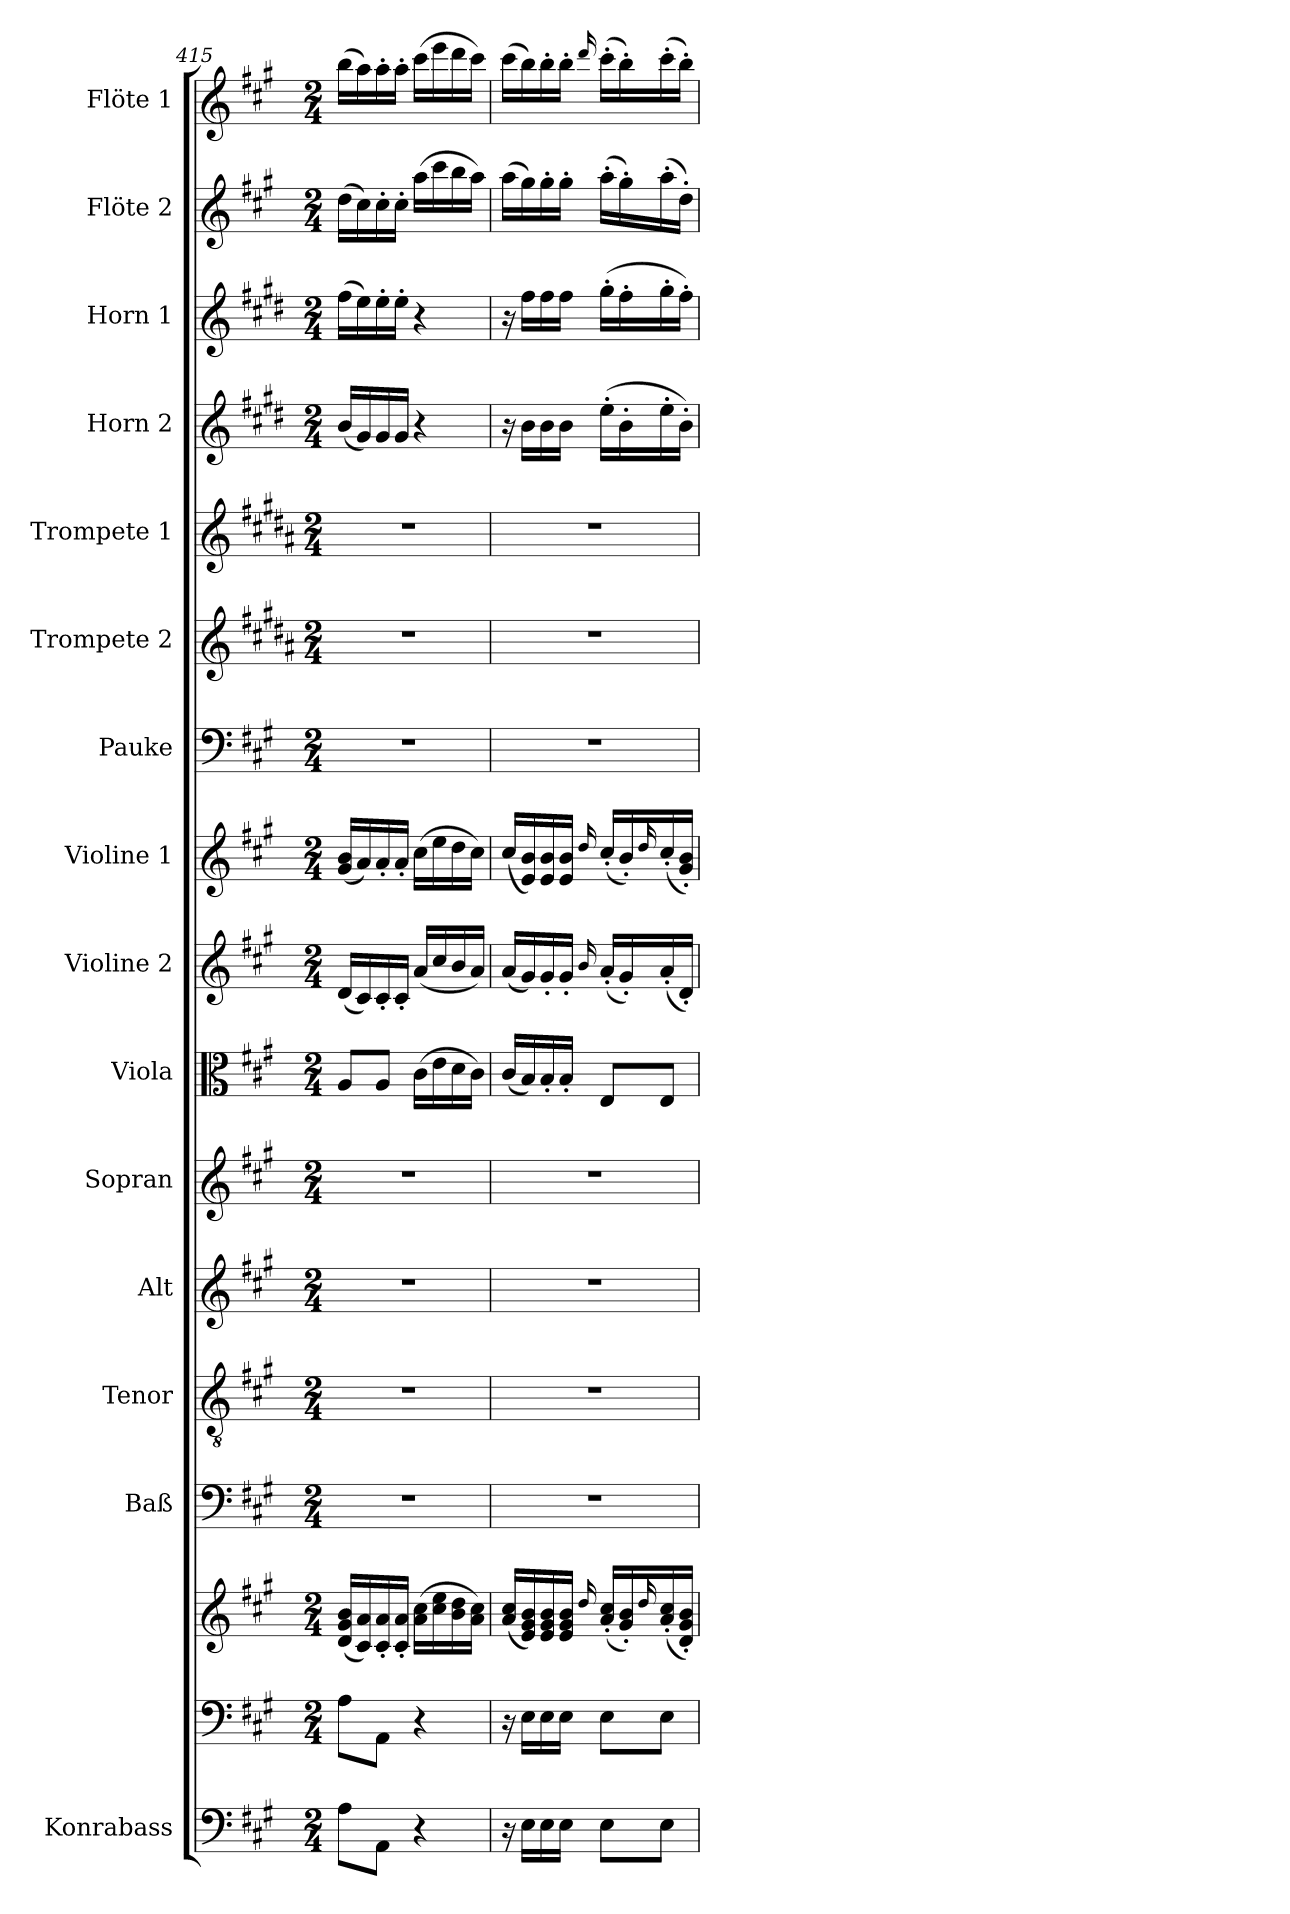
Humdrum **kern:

**kern	**kern	**kern	**kern	**kern	**kern	**kern	**kern	**kern	**kern	**kern	**kern	**kern	**kern	**kern	**kern	**kern
*part16	*part15	*part15	*part14	*part13	*part12	*part11	*part10	*part9	*part8	*part7	*part6	*part5	*part4	*part3	*part2	*part1
*staff17	*staff16	*staff15	*staff14	*staff13	*staff12	*staff11	*staff10	*staff9	*staff8	*staff7	*staff6	*staff5	*staff4	*staff3	*staff2	*staff1
*I"Konrabass	*	*	*I"Baß	*I"Tenor	*I"Alt	*I"Sopran	*I"Viola	*I"Violine 2	*I"Violine 1	*I"Pauke	*I"Trompete 2	*I"Trompete 1	*I"Horn 2	*I"Horn 1	*I"Flöte 2	*I"Flöte 1
*I'Kb.	*	*	*I'Baß	*I'Ten	*I'Alt	*I'Sop	*I'Vla.	*I'Vln. 2	*I'Vln. 1	*I'Pk.	*I'Trp. 2	*I'Trp. 1	*I'Hrn. 2	*I'Hrn. 1	*I'Fl. 2	*I'Fl. 1
*clefF4	*clefF4	*clefG2	*clefF4	*clefGv2	*clefG2	*clefG2	*clefC3	*clefG2	*clefG2	*clefF4	*clefG2	*clefG2	*clefG2	*clefG2	*clefG2	*clefG2
*ITrd7c12	*	*	*	*	*	*	*	*	*	*	*ITrd1c2	*ITrd1c2	*ITrd4c7	*ITrd4c7	*	*
*k[f#c#g#]	*k[f#c#g#]	*k[f#c#g#]	*k[f#c#g#]	*k[f#c#g#]	*k[f#c#g#]	*k[f#c#g#]	*k[f#c#g#]	*k[f#c#g#]	*k[f#c#g#]	*k[f#c#g#]	*k[f#c#g#]	*k[f#c#g#]	*k[f#c#g#]	*k[f#c#g#]	*k[f#c#g#]	*k[f#c#g#]
*A:	*A:	*A:	*A:	*A:	*A:	*A:	*A:	*A:	*A:	*A:	*A:	*A:	*A:	*A:	*A:	*A:
*M2/4	*M2/4	*M2/4	*M2/4	*M2/4	*M2/4	*M2/4	*M2/4	*M2/4	*M2/4	*M2/4	*M2/4	*M2/4	*M2/4	*M2/4	*M2/4	*M2/4
=415	=415	=415	=415	=415	=415	=415	=415	=415	=415	=415	=415	=415	=415	=415	=415	=415
8AA\L	8A\L	(<16d/ 16g#/ 16b/LL	2r	2r	2r	2r	8A/L	(<16d/LL	(<16g#/ 16b/LL	2r	2r	2r	(<16e/LL	(>16b\LL	(>16dd\LL	(>16bb\LL
.	.	16c#/ 16a/)	.	.	.	.	.	16c#/)	16a/)	.	.	.	16c#/)	16a\)	16cc#\)	16aa\)
8AAA\J	8AA\J	16c#/'< 16a/'<	.	.	.	.	8A/J	16c#'</	16a'</	.	.	.	16c#/	16a'>\	16cc#'>\	16aa'>\
.	.	16c#/'< 16a/'<JJ	.	.	.	.	.	16c#'</JJ	16a'</JJ	.	.	.	16c#/JJ	16a'>\JJ	16cc#'>\JJ	16aa'>\JJ
4r	4r	(>16a\ 16cc#\LL	.	.	.	.	(>16c#\LL	(<16a/LL	(>16cc#\LL	.	.	.	4r	4r	(>16aa\LL	(>16ccc#\LL
.	.	16cc#\ 16ee\	.	.	.	.	16e\	16cc#/	16ee\	.	.	.	.	.	16ccc#\	16eee\
.	.	16b\ 16dd\	.	.	.	.	16d\	16b/	16dd\	.	.	.	.	.	16bb\	16ddd\
.	.	16a\ 16cc#\JJ)	.	.	.	.	16c#\JJ)	16a/JJ)	16cc#\JJ)	.	.	.	.	.	16aa\JJ)	16ccc#\JJ)
=416	=416	=416	=416	=416	=416	=416	=416	=416	=416	=416	=416	=416	=416	=416	=416	=416
16r	16r	(<16a/ 16cc#/LL	2r	2r	2r	2r	(<16c#/LL	(<16a/LL	(<16cc#/LL	2r	2r	2r	16r	16r	(>16aa\LL	(>16ccc#\LL
16EE\LL	16E\LL	16e/ 16g#/ 16b/)	.	.	.	.	16B/)	16g#/)	16e/ 16b/)	.	.	.	16e\LL	16b\LL	16gg#\)	16bb\)
16EE\	16E\	16e/ 16g#/ 16b/	.	.	.	.	16B'</	16g#'</	16e/ 16b/	.	.	.	16e\	16b\	16gg#'>\	16bb'>\
16EE\JJ	16E\JJ	16e/ 16g#/ 16b/JJ	.	.	.	.	16B'</JJ	16g#'</JJ	16e/ 16b/JJ	.	.	.	16e\JJ	16b\JJ	16gg#'>\JJ	16bb'>\JJ
.	.	16qqdd/	.	.	.	.	.	16qqb/	16qqdd/	.	.	.	.	.	.	16qqddd/
8EE\L	8E\L	(<16a/'< 16cc#/'<LL	.	.	.	.	8E/L	(<16a'</LL	(<16cc#'</LL	.	.	.	(>16a'>\LL	(>16cc#'>\LL	(>16aa'>\LL	(>16ccc#'>\LL
.	.	16g#/'< 16b/'<)	.	.	.	.	.	16g#'</)	16b'</)	.	.	.	16e'>\	16b'>\	16gg#'>\)	16bb'>\)
.	.	16qqdd/	.	.	.	.	.	.	16qqdd/	.	.	.	.	.	.	.
8EE\J	8E\J	(<16a/'< 16cc#/'<	.	.	.	.	8E/J	(<16a'</	(<16cc#'</	.	.	.	16a'>\	16cc#'>\	(>16aa'>\	(>16ccc#'>\
.	.	16d/'< 16g#/'< 16b/'<JJ)	.	.	.	.	.	16d'</JJ)	16g#/'< 16b/'<JJ)	.	.	.	16e'>\JJ)	16b'>\JJ)	16dd'>\JJ)	16bb'>\JJ)
=	=	=	=	=	=	=	=	=	=	=	=	=	=	=	=	=
*-	*-	*-	*-	*-	*-	*-	*-	*-	*-	*-	*-	*-	*-	*-	*-	*-
